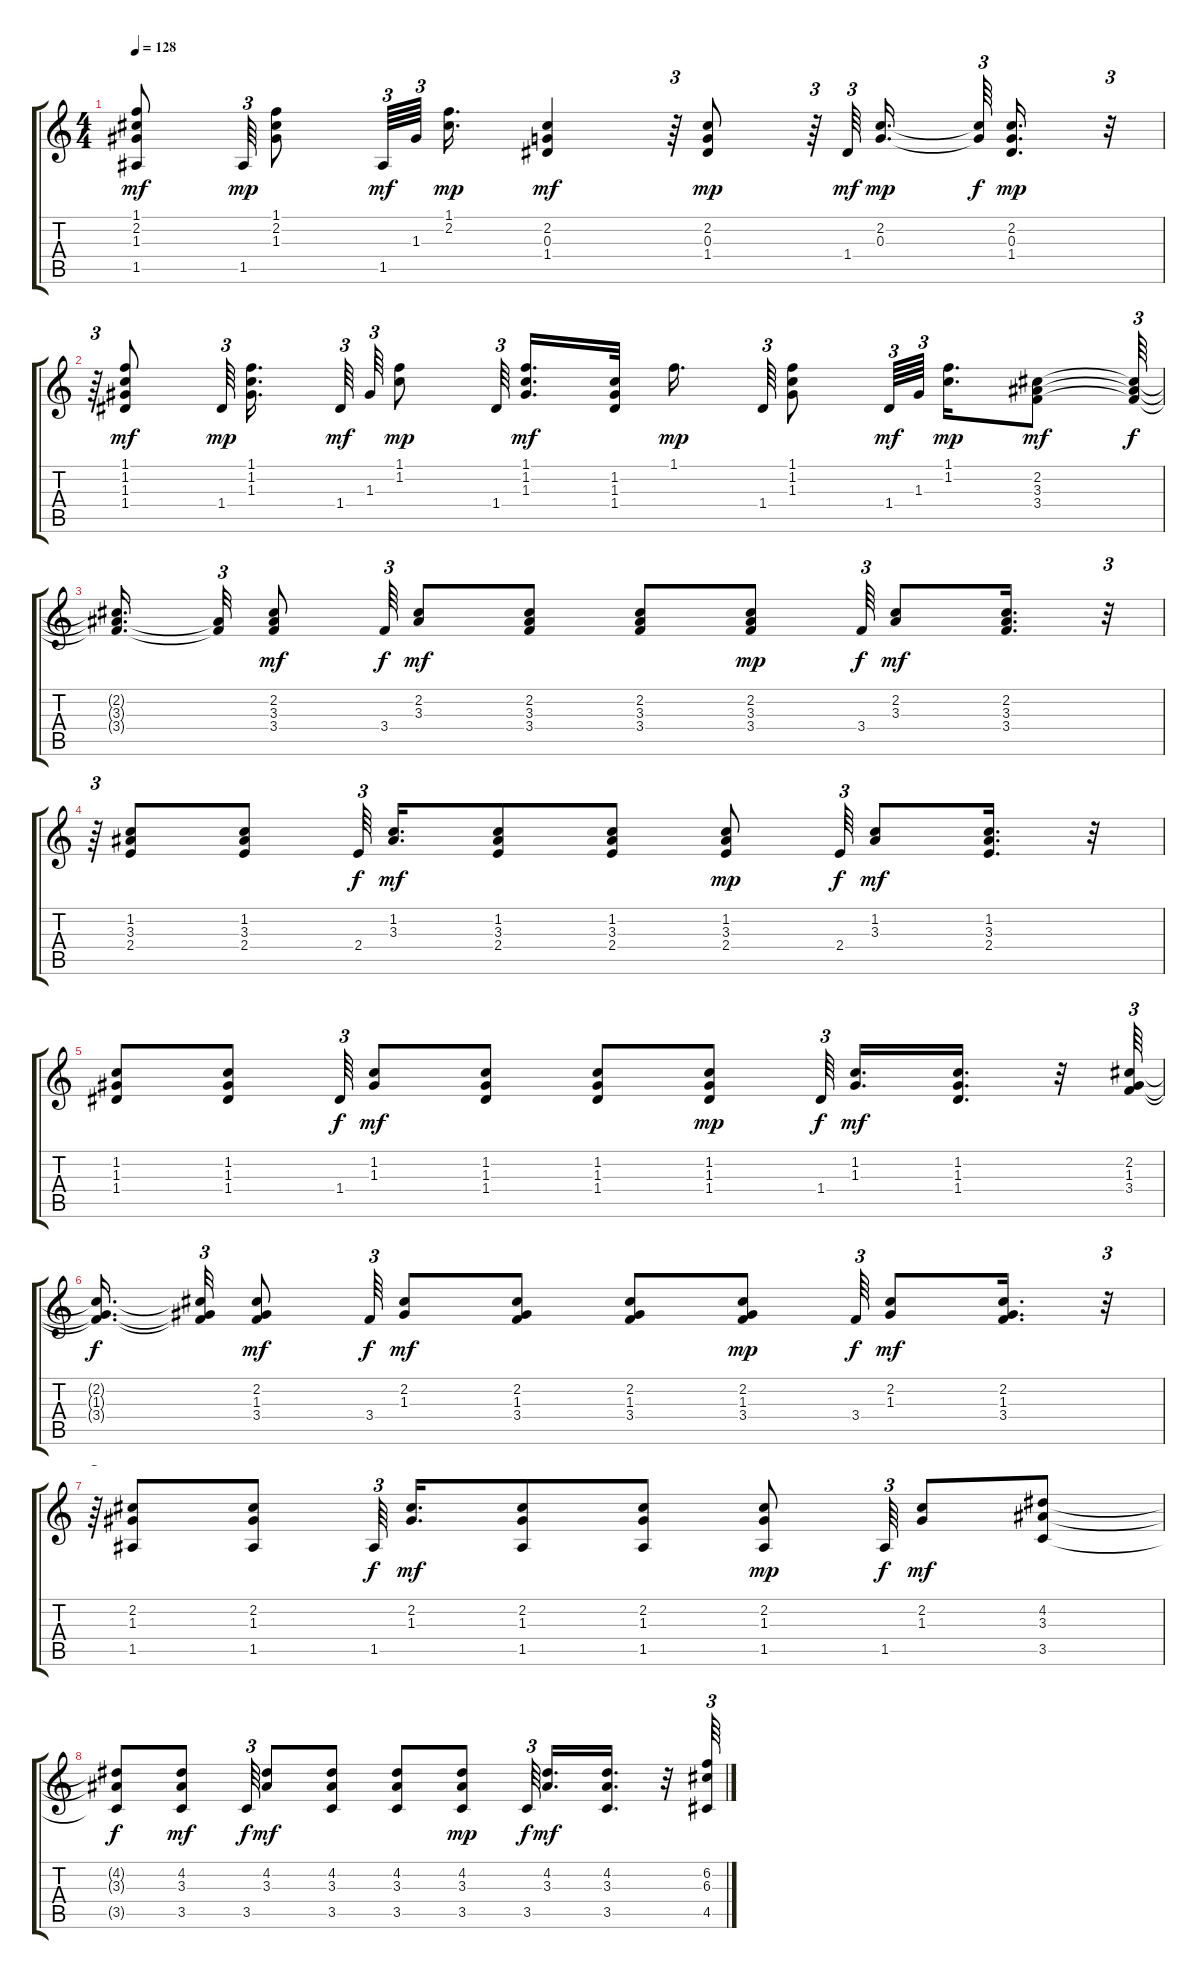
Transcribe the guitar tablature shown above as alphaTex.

\track "" {instrument acousticguitarsteel}
\staff {score tabs}
\tuning (E4 B3 G3 D3 A2 E2) {hide}
\ts (4 4)
\tempo 128
\clef g2
\ks c
(1.1 2.2 1.3 1.5).8{dy mf} 1.5.64{tu (3 2) dy mp} (1.1 2.2 1.3).8 1.5.64{tu (3 2) dy mf} 1.3.64{tu (3 2) beam splitsecondary} (1.1 2.2).16{d dy mp} (2.2 0.3 1.4).4{dy mf} r.64{tu (3 2)} (2.2 0.3 1.4).8{dy mp} r.64{tu (3 2)} 1.4.64{tu (3 2) dy mf beam splitsecondary} (2.2 0.3).16{d dy mp beam splitsecondary} (2.2{t} 0.3{t}).64{tu (3 2) dy f} (2.2 0.3 1.4).16{d dy mp} r.32{tu (3 2)} |
r.64{tu (3 2)} (1.1 1.2 1.3 1.4).8{dy mf} 1.4.64{tu (3 2) dy mp beam splitsecondary} (1.1 1.2 1.3).16{d} 1.4.64{tu (3 2) dy mf} 1.3.64{tu (3 2)} (1.1 1.2).8{dy mp} 1.4.64{tu (3 2) beam splitsecondary} (1.1 1.2 1.3).16{d dy mf} (1.2 1.3 1.4).32 1.1.16{d dy mp beam splitsecondary} 1.4.64{tu (3 2)} (1.1 1.2 1.3).8 1.4.64{tu (3 2) dy mf} 1.3.64{tu (3 2) beam splitsecondary} (1.1 1.2).16{d dy mp} (2.2 3.3 3.4).8{dy mf} (2.2{t} 3.3{t} 3.4{t}).64{tu (3 2) dy f} |
(2.2{t} 3.3{t} 3.4{t}).16{d beam splitsecondary} (3.3{t} 3.4{t}).32{tu (3 2)} (2.2 3.3 3.4).8{dy mf} 3.4.64{tu (3 2) dy f} (2.2 3.3).8{dy mf} (2.2 3.3 3.4).8 (2.2 3.3 3.4).8 (2.2 3.3 3.4).8{dy mp} 3.4.64{tu (3 2) dy f} (2.2 3.3).8{dy mf} (2.2 3.3 3.4).16{d} r.32{tu (3 2)} |
r.64{tu (3 2)} (1.2 3.3 2.4).8 (1.2 3.3 2.4).8 2.4.64{tu (3 2) dy f beam splitsecondary} (1.2 3.3).16{d dy mf} (1.2 3.3 2.4).8 (1.2 3.3 2.4).8 (1.2 3.3 2.4).8{dy mp} 2.4.64{tu (3 2) dy f} (1.2 3.3).8{dy mf} (1.2 3.3 2.4).16{d} r.32 |
(1.2 1.3 1.4).8 (1.2 1.3 1.4).8 1.4.64{tu (3 2) dy f} (1.2 1.3).8{dy mf} (1.2 1.3 1.4).8 (1.2 1.3 1.4).8 (1.2 1.3 1.4).8{dy mp} 1.4.64{tu (3 2) dy f beam splitsecondary} (1.2 1.3).16{d dy mf} (1.2 1.3 1.4).16{d} r.32 (2.2 1.3 3.4).64{tu (3 2)} |
(2.2{t} 1.3{t} 3.4{t}).16{d dy f beam splitsecondary} (2.2{t} 1.3{t} 3.4{t}).32{tu (3 2)} (2.2 1.3 3.4).8{dy mf} 3.4.64{tu (3 2) dy f} (2.2 1.3).8{dy mf} (2.2 1.3 3.4).8 (2.2 1.3 3.4).8 (2.2 1.3 3.4).8{dy mp} 3.4.64{tu (3 2) dy f} (2.2 1.3).8{dy mf} (2.2 1.3 3.4).16{d} r.32{tu (3 2)} |
r.64{tu (3 2)} (2.2 1.3 1.5).8 (2.2 1.3 1.5).8 1.5.64{tu (3 2) dy f beam splitsecondary} (2.2 1.3).16{d dy mf} (2.2 1.3 1.5).8 (2.2 1.3 1.5).8 (2.2 1.3 1.5).8{dy mp} 1.5.64{tu (3 2) dy f} (2.2 1.3).8{dy mf} (4.2 3.3 3.5).8 |
(4.2{t} 3.3{t} 3.5{t}).8{dy f} (4.2 3.3 3.5).8{dy mf} 3.5.64{tu (3 2) dy f} (4.2 3.3).8{dy mf} (4.2 3.3 3.5).8 (4.2 3.3 3.5).8 (4.2 3.3 3.5).8{dy mp} 3.5.64{tu (3 2) dy f beam splitsecondary} (4.2 3.3).16{d dy mf} (4.2 3.3 3.5).16{d} r.32 (6.2 6.3 4.5).64{tu (3 2)}
